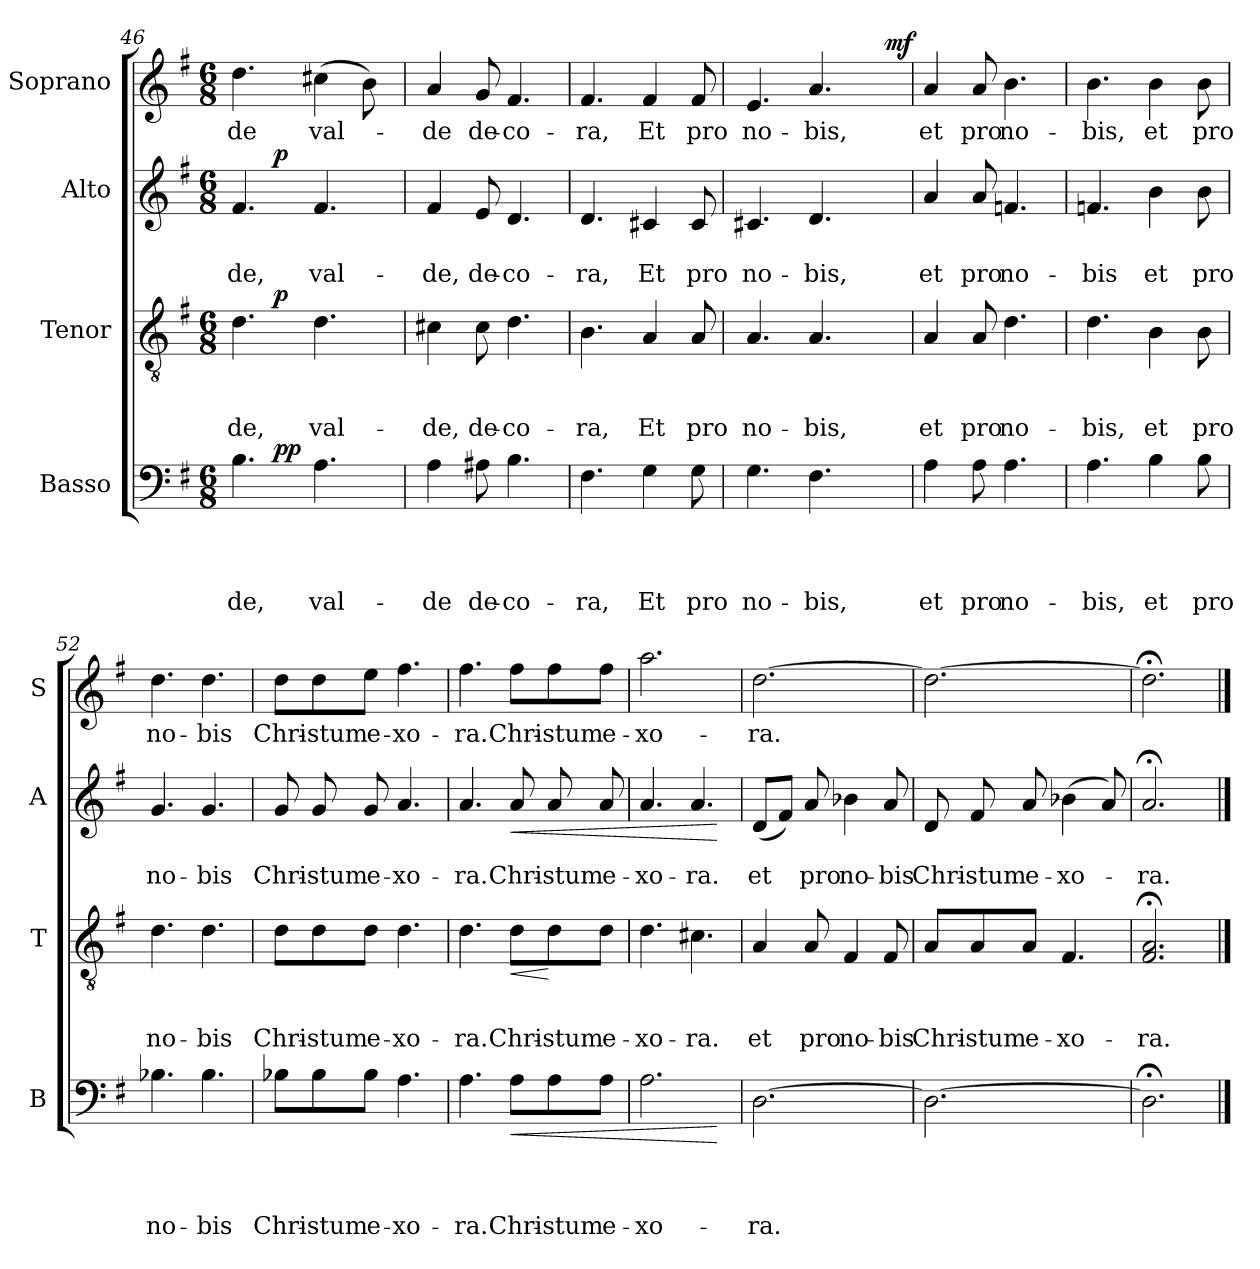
**kern	**text	**text	**text	**text	**dynam	**kern	**text	**text	**text	**dynam	**kern	**text	**text	**dynam	**kern	**text	**dynam
*part4	*part4	*part4	*part4	*part4	*part4	*part3	*part3	*part3	*part3	*part3	*part2	*part2	*part2	*part2	*part1	*part1	*part1
*staff4	*staff4	*staff4	*staff4	*staff4	*staff4	*staff3	*staff3	*staff3	*staff3	*staff3	*staff2	*staff2	*staff2	*staff2	*staff1	*staff1	*staff1
*I"Basso	*	*	*	*	*	*I"Tenor	*	*	*	*	*I"Alto	*	*	*	*I"Soprano	*	*
*I'B	*	*	*	*	*	*I'T	*	*	*	*	*I'A	*	*	*	*I'S	*	*
*clefF4	*	*	*	*	*	*clefGv2	*	*	*	*	*clefG2	*	*	*	*clefG2	*	*
*k[f#]	*	*	*	*	*	*k[f#]	*	*	*	*	*k[f#]	*	*	*	*k[f#]	*	*
*G:	*	*	*	*	*	*G:	*	*	*	*	*G:	*	*	*	*G:	*	*
*M6/8	*	*	*	*	*	*M6/8	*	*	*	*	*M6/8	*	*	*	*M6/8	*	*
=46	=46	=46	=46	=46	=46	=46	=46	=46	=46	=46	=46	=46	=46	=46	=46	=46	=46
!	!	!	!	!LO:LY:b	!	!	!	!	!LO:LY:b	!	!	!	!LO:LY:b	!	!	!LO:LY:b	!
*^	*	*	*	*	*	*^	*	*	*	*	*^	*	*	*	*	*	*
4.B\	8.ryy	.	.	.	-de,	.	4.d\	8.ryy	.	.	-de,	.	4.f#/	8.ryy	.	-de,	.	4.dd\	-de	.
!	!	!	!	!	!	!LO:DY:a	!	!	!	!	!	!	!	!	!	!	!	!	!	!
!	!	!	!	!	!	!LO:DY:n=1:b	!	!	!	!	!	!LO:DY:a	!	!	!	!	!LO:DY:a	!	!	!
.	2ryy	.	.	.	.	p p	.	2ryy	.	.	.	p	.	2ryy	.	.	p	.	.	.
!	!	!	!	!	!LO:LY:b	!	!	!	!	!	!LO:LY:b	!	!	!	!	!LO:LY:b	!	!	!LO:LY:b	!
4.A\	.	.	.	.	val-	.	4.d\	.	.	.	val-	.	4.f#/	.	.	val-	.	(>4cc#X\	val-	.
.	.	.	.	.	.	.	.	.	.	.	.	.	.	.	.	.	.	8b\)	.	.
.	16ryy	.	.	.	.	.	.	16ryy	.	.	.	.	.	16ryy	.	.	.	.	.	.
=47	=47	=47	=47	=47	=47	=47	=47	=47	=47	=47	=47	=47	=47	=47	=47	=47	=47	=47	=47	=47
!	!	!	!	!	!LO:LY:b	!	!	!	!	!	!LO:LY:b	!	!	!	!	!LO:LY:b	!	!	!LO:LY:b	!
*v	*v	*	*	*	*	*	*	*	*	*	*	*	*v	*v	*	*	*	*	*	*
*	*	*	*	*	*	*v	*v	*	*	*	*	*	*	*	*	*	*	*
4A\	.	.	.	-de	.	4c#X\	.	.	-de,	.	4f#/	.	-de,	.	4a/	-de	.
!	!	!	!	!LO:LY:b	!	!	!	!	!LO:LY:b	!	!	!	!LO:LY:b	!	!	!LO:LY:b	!
8A#X\	.	.	.	de-	.	8c#\	.	.	de-	.	8e/	.	de-	.	8g/	de-	.
!	!	!	!	!LO:LY:b	!	!	!	!	!LO:LY:b	!	!	!	!LO:LY:b	!	!	!LO:LY:b	!
4.B\	.	.	.	-co-	.	4.d\	.	.	-co-	.	4.d/	.	-co-	.	4.f#/	-co-	.
=48	=48	=48	=48	=48	=48	=48	=48	=48	=48	=48	=48	=48	=48	=48	=48	=48	=48
!	!	!	!	!LO:LY:b	!	!	!	!	!LO:LY:b	!	!	!	!LO:LY:b	!	!	!LO:LY:b	!
4.F#\	.	.	.	-ra,	.	4.B\	.	.	-ra,	.	4.d/	.	-ra,	.	4.f#/	-ra,	.
!	!	!	!	!LO:LY:b	!	!	!	!	!LO:LY:b	!	!	!	!LO:LY:b	!	!	!LO:LY:b	!
4G\	.	.	.	Et	.	4A/	.	.	Et	.	4c#X/	.	Et	.	4f#/	Et	.
!	!	!	!	!LO:LY:b	!	!	!	!	!LO:LY:b	!	!	!	!LO:LY:b	!	!	!LO:LY:b	!
8G\	.	.	.	pro	.	8A/	.	.	pro	.	8c#/	.	pro	.	8f#/	pro	.
!!LO:PB:g=z
=49	=49	=49	=49	=49	=49	=49	=49	=49	=49	=49	=49	=49	=49	=49	=49	=49	=49
!	!	!	!	!LO:LY:b	!	!	!	!	!LO:LY:b	!	!	!	!LO:LY:b	!	!	!LO:LY:b	!
*	*	*	*	*	*	*	*	*	*	*	*	*	*	*	*^	*	*
4.G\	.	.	.	no-	.	4.A/	.	.	no-	.	4.c#X/	.	no-	.	4.e/	2ryy	no-	.
!	!	!	!	!LO:LY:b	!	!	!	!	!LO:LY:b	!	!	!	!LO:LY:b	!	!	!	!LO:LY:b	!
4.F#\	.	.	.	-bis,	.	4.A/	.	.	-bis,	.	4.d/	.	-bis,	.	4.a/	.	-bis,	.
.	.	.	.	.	.	.	.	.	.	.	.	.	.	.	.	8ryy	.	.
.	.	.	.	.	.	.	.	.	.	.	.	.	.	.	.	32ryy	.	.
!	!	!	!	!	!	!	!	!	!	!	!	!	!	!	!	!	!	!LO:DY:b
.	.	.	.	.	.	.	.	.	.	.	.	.	.	.	.	16.ryy	.	mf
=50	=50	=50	=50	=50	=50	=50	=50	=50	=50	=50	=50	=50	=50	=50	=50	=50	=50	=50
!	!	!	!	!LO:LY:b	!	!	!	!	!LO:LY:b	!	!	!	!LO:LY:b	!	!	!	!LO:LY:b	!
*	*	*	*	*	*	*	*	*	*	*	*	*	*	*	*v	*v	*	*
4A\	.	.	.	et	.	4A/	.	.	et	.	4a/	.	et	.	4a/	et	.
!	!	!	!	!LO:LY:b	!	!	!	!	!LO:LY:b	!	!	!	!LO:LY:b	!	!	!LO:LY:b	!
8A\	.	.	.	pro	.	8A/	.	.	pro	.	8a/	.	pro	.	8a/	pro	.
!	!	!	!	!LO:LY:b	!	!	!	!	!LO:LY:b	!	!	!	!LO:LY:b	!	!	!LO:LY:b	!
4.A\	.	.	.	no-	.	4.d\	.	.	no-	.	4.fn/	.	no-	.	4.b\	no-	.
=51	=51	=51	=51	=51	=51	=51	=51	=51	=51	=51	=51	=51	=51	=51	=51	=51	=51
!	!	!	!	!LO:LY:b	!	!	!	!	!LO:LY:b	!	!	!	!LO:LY:b	!	!	!LO:LY:b	!
4.A\	.	.	.	-bis,	.	4.d\	.	.	-bis,	.	4.fn/	.	-bis	.	4.b\	-bis,	.
!	!	!	!	!LO:LY:b	!	!	!	!	!LO:LY:b	!	!	!	!LO:LY:b	!	!	!LO:LY:b	!
4B\	.	.	.	et	.	4B\	.	.	et	.	4b\	.	et	.	4b\	et	.
!	!	!	!	!LO:LY:b	!	!	!	!	!LO:LY:b	!	!	!	!LO:LY:b	!	!	!LO:LY:b	!
8B\	.	.	.	pro	.	8B\	.	.	pro	.	8b\	.	pro	.	8b\	pro	.
=52	=52	=52	=52	=52	=52	=52	=52	=52	=52	=52	=52	=52	=52	=52	=52	=52	=52
!	!	!	!	!LO:LY:b	!	!	!	!	!LO:LY:b	!	!	!	!LO:LY:b	!	!	!LO:LY:b	!
4.B-X\	.	.	.	no-	.	4.d\	.	.	no-	.	4.g/	.	no-	.	4.dd\	no-	.
!	!	!	!	!LO:LY:b	!	!	!	!	!LO:LY:b	!	!	!	!LO:LY:b	!	!	!LO:LY:b	!
4.B-\	.	.	.	-bis	.	4.d\	.	.	-bis	.	4.g/	.	-bis	.	4.dd\	-bis	.
!!LO:LB:g=z
=53	=53	=53	=53	=53	=53	=53	=53	=53	=53	=53	=53	=53	=53	=53	=53	=53	=53
!	!	!	!	!LO:LY:b	!	!	!	!	!LO:LY:b	!	!	!	!LO:LY:b	!	!	!LO:LY:b	!
8B-X\L	.	.	.	Chri-	.	8d\L	.	.	Chri-	.	8g/	.	Chri-	.	8dd\L	Chri-	.
!	!	!	!	!LO:LY:b:rj	!	!	!	!	!LO:LY:b:rj	!	!	!	!LO:LY:b:rj	!	!	!LO:LY:b:rj	!
8B-\	.	.	.	-stum	.	8d\	.	.	-stum	.	8g/	.	-stum	.	8dd\	-stum	.
!	!	!	!	!LO:LY:b	!	!	!	!	!LO:LY:b	!	!	!	!LO:LY:b	!	!	!LO:LY:b	!
8B-\J	.	.	.	e-	.	8d\J	.	.	e-	.	8g/	.	e-	.	8ee\J	e-	.
!	!	!	!	!LO:LY:b	!	!	!	!	!LO:LY:b	!	!	!	!LO:LY:b	!	!	!LO:LY:b	!
4.A\	.	.	.	-xo-	.	4.d\	.	.	-xo-	.	4.a/	.	-xo-	.	4.ff#\	-xo-	.
=54	=54	=54	=54	=54	=54	=54	=54	=54	=54	=54	=54	=54	=54	=54	=54	=54	=54
!	!	!	!	!LO:LY:b	!	!	!	!	!LO:LY:b	!	!	!	!LO:LY:b	!	!	!LO:LY:b	!
4.A\	.	.	.	-ra.	.	4.d\	.	.	-ra.	.	4.a/	.	-ra.	.	4.ff#\	-ra.	.
!	!	!	!	!LO:LY:b	!LO:HP:b	!	!	!	!LO:LY:b	!LO:HP:b	!	!	!LO:LY:b	!LO:HP:b	!	!LO:LY:b	!
8A\L	.	.	.	Chri-	<	8d\L	.	.	Chri-	<	8a/	.	Chri-	<	8ff#\L	Chri-	.
!	!	!	!	!LO:LY:b:rj	!	!	!	!	!LO:LY:b:rj	!	!	!	!LO:LY:b:rj	!	!	!LO:LY:b:rj	!
8A\	.	.	.	-stum	.	8d\	.	.	-stum	[	8a/	.	-stum	.	8ff#\	-stum	.
!	!	!	!	!LO:LY:b	!	!	!	!	!LO:LY:b	!	!	!	!LO:LY:b	!	!	!LO:LY:b	!
8A\J	.	.	.	e-	.	8d\J	.	.	e-	.	8a/	.	e-	.	8ff#\J	e-	.
=55	=55	=55	=55	=55	=55	=55	=55	=55	=55	=55	=55	=55	=55	=55	=55	=55	=55
!	!	!	!	!LO:LY:b	!	!	!	!	!LO:LY:b	!	!	!	!LO:LY:b	!	!	!LO:LY:b	!
2.A\	.	.	.	-xo-	.	4.d\	.	.	-xo-	.	4.a/	.	-xo-	.	2.aa\	-xo-	.
!	!	!	!	!	!	!	!	!	!LO:LY:b	!	!	!	!LO:LY:b	!	!	!	!
.	.	.	.	.	.	4.c#X\	.	.	-ra.	.	4.a/	.	-ra.	.	.	.	.
.	.	.	.	.	[	.	.	.	.	.	.	.	.	[	.	.	.
=56	=56	=56	=56	=56	=56	=56	=56	=56	=56	=56	=56	=56	=56	=56	=56	=56	=56
!	!	!	!	!LO:LY:b	!	!	!	!	!LO:LY:b	!	!	!	!LO:LY:b	!	!	!LO:LY:b	!
[<2.D\	.	.	.	-ra.	.	4A/	.	.	et	.	(<8d/L	.	et	.	[<2.dd\	-ra.	.
.	.	.	.	.	.	.	.	.	.	.	8f#/J)	.	.	.	.	.	.
!	!	!	!	!	!	!	!	!	!LO:LY:b	!	!	!	!LO:LY:b	!	!	!	!
.	.	.	.	.	.	8A/	.	.	pro	.	8a/	.	pro	.	.	.	.
!	!	!	!	!	!	!	!	!	!LO:LY:b	!	!	!	!LO:LY:b	!	!	!	!
.	.	.	.	.	.	4F#/	.	.	no-	.	4b-X\	.	no-	.	.	.	.
!	!	!	!	!	!	!	!	!	!LO:LY:b	!	!	!	!LO:LY:b	!	!	!	!
.	.	.	.	.	.	8F#/	.	.	-bis	.	8a/	.	-bis	.	.	.	.
!!LO:LB:g=z
=57	=57	=57	=57	=57	=57	=57	=57	=57	=57	=57	=57	=57	=57	=57	=57	=57	=57
!	!	!	!	!	!	!	!	!	!LO:LY:b	!	!	!	!LO:LY:b	!	!	!	!
2.D\_	.	.	.	.	.	8A/L	.	.	Chri-	.	8d/	.	Chri-	.	2.dd\_	.	.
!	!	!	!	!	!	!	!	!	!LO:LY:b	!	!	!	!LO:LY:b	!	!	!	!
.	.	.	.	.	.	8A/	.	.	-stum	.	8f#/	.	-stum	.	.	.	.
!	!	!	!	!	!	!	!	!	!LO:LY:b	!	!	!	!LO:LY:b	!	!	!	!
.	.	.	.	.	.	8A/J	.	.	e-	.	8a/	.	e-	.	.	.	.
!	!	!	!	!	!	!	!	!	!LO:LY:b	!	!	!	!LO:LY:b	!	!	!	!
.	.	.	.	.	.	4.F#/	.	.	-xo-	.	(>4b-X\	.	-xo-	.	.	.	.
.	.	.	.	.	.	.	.	.	.	.	8a/)	.	.	.	.	.	.
=58	=58	=58	=58	=58	=58	=58	=58	=58	=58	=58	=58	=58	=58	=58	=58	=58	=58
!	!	!	!	!	!	!	!	!	!LO:LY:b	!	!	!	!LO:LY:b	!	!	!	!
2.D;<\]	.	.	.	.	.	2.F#/; 2.A/;	.	.	-ra.	.	2.a;/	.	-ra.	.	2.dd;<\]	.	.
==	==	==	==	==	==	==	==	==	==	==	==	==	==	==	==	==	==
*-	*-	*-	*-	*-	*-	*-	*-	*-	*-	*-	*-	*-	*-	*-	*-	*-	*-
